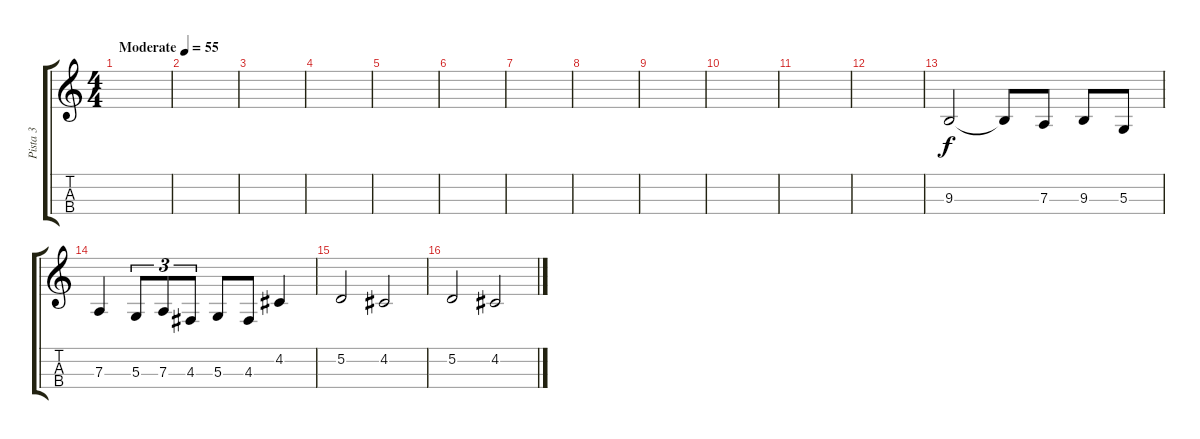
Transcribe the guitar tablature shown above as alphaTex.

\track ("Pista 3" "Pista 3") {instrument trombone}
\staff {score tabs}
\tuning (E4 A3 D3 G2) {hide}
\ts (4 4)
\tempo (55 "Moderate")
\clef g2
\ks c
|
|
|
|
|
|
|
|
|
|
|
|
9.3.2 9.3{t}.8 7.3.8 9.3.8 5.3.8 |
7.3.4 5.3.8{tu (3 2)} 7.3.8{tu (3 2)} 4.3.8{tu (3 2)} 5.3.8 4.3.8 4.2.4 |
5.2.2 4.2.2 |
5.2.2 4.2.2
